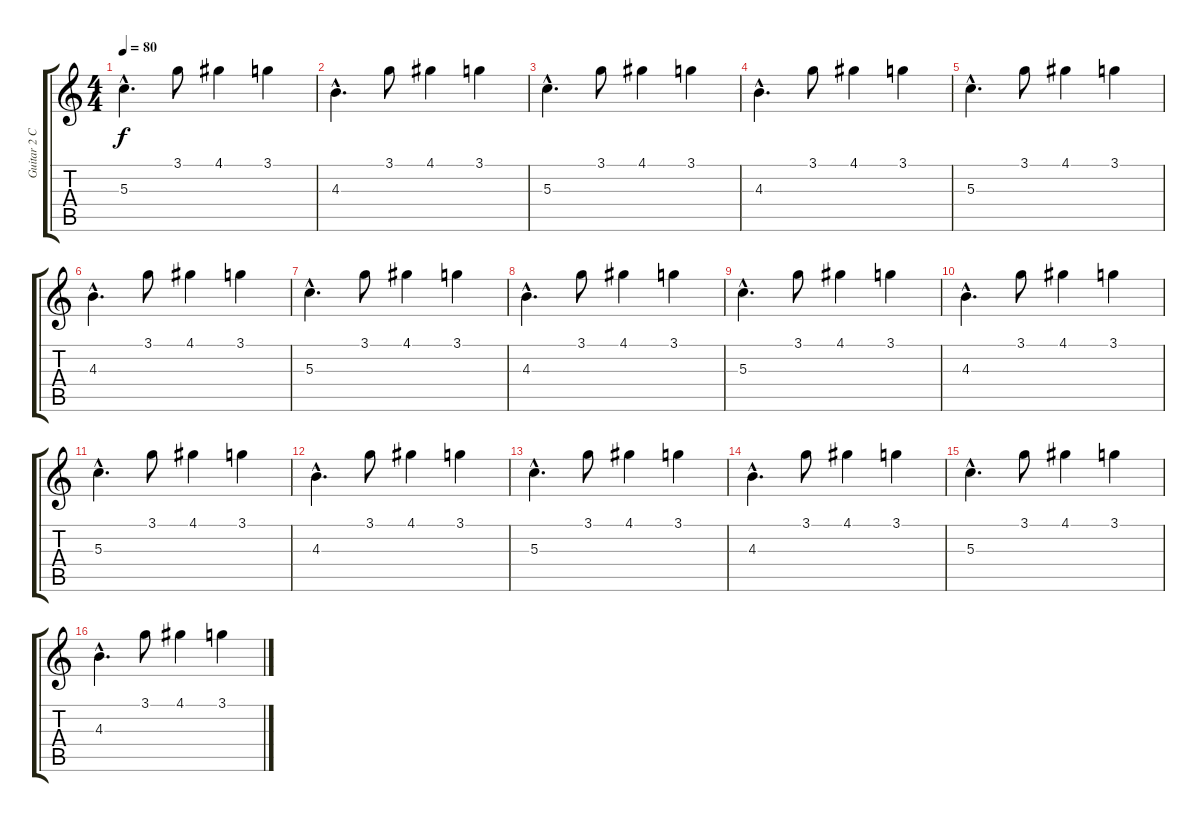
\track ("Guitar 2 Clean" "Guitar 2 C") {instrument electricguitarclean}
\staff {score tabs}
\tuning (E4 B3 G3 D3 A2 E2) {hide}
\ts (4 4)
\tempo 80
\clef g2
\ks c
5.3{hac}.4{d dy f} 3.1.8 4.1.4 3.1.4 |
4.3{hac}.4{d} 3.1.8 4.1.4 3.1.4 |
5.3{hac}.4{d} 3.1.8 4.1.4 3.1.4 |
4.3{hac}.4{d} 3.1.8 4.1.4 3.1.4 |
5.3{hac}.4{d} 3.1.8 4.1.4 3.1.4 |
4.3{hac}.4{d} 3.1.8 4.1.4 3.1.4 |
5.3{hac}.4{d} 3.1.8 4.1.4 3.1.4 |
4.3{hac}.4{d} 3.1.8 4.1.4 3.1.4 |
5.3{hac}.4{d} 3.1.8 4.1.4 3.1.4 |
4.3{hac}.4{d} 3.1.8 4.1.4 3.1.4 |
5.3{hac}.4{d} 3.1.8 4.1.4 3.1.4 |
4.3{hac}.4{d} 3.1.8 4.1.4 3.1.4 |
5.3{hac}.4{d} 3.1.8 4.1.4 3.1.4 |
4.3{hac}.4{d} 3.1.8 4.1.4 3.1.4 |
5.3{hac}.4{d} 3.1.8 4.1.4 3.1.4 |
4.3{hac}.4{d} 3.1.8 4.1.4 3.1.4
